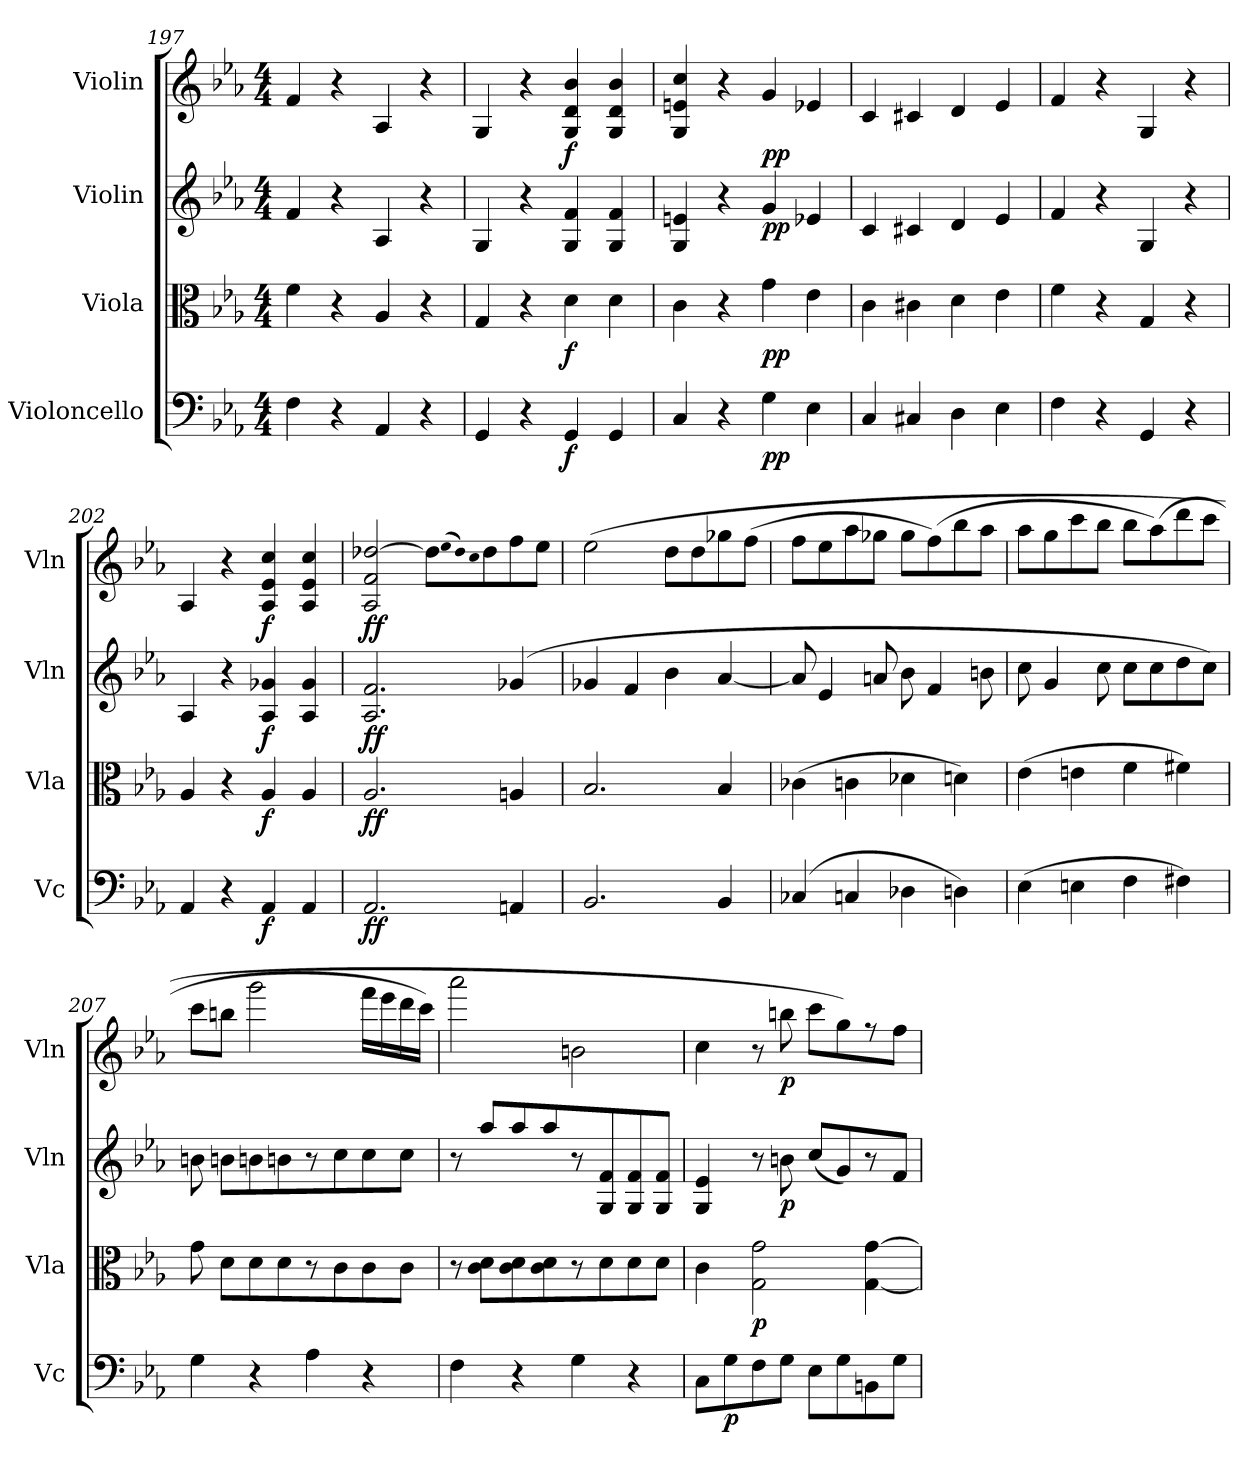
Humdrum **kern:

**kern	**dynam	**kern	**dynam	**kern	**dynam	**kern	**dynam
*part4	*part4	*part3	*part3	*part2	*part2	*part1	*part1
*staff4	*staff4	*staff3	*staff3	*staff2	*staff2	*staff1	*staff1
*I"Violoncello	*	*I"Viola	*	*I"Violin	*	*I"Violin	*
*I'Vc	*	*I'Vla	*	*I'Vln	*	*I'Vln	*
*clefF4	*	*clefC3	*	*clefG2	*	*clefG2	*
*k[b-e-a-]	*	*k[b-e-a-]	*	*k[b-e-a-]	*	*k[b-e-a-]	*
*c:	*	*c:	*	*c:	*	*c:	*
*M4/4	*	*M4/4	*	*M4/4	*	*M4/4	*
=197	=197	=197	=197	=197	=197	=197	=197
4F\	.	4f\	.	4f/	.	4f/	.
4r	.	4r	.	4r	.	4r	.
4AA-/	.	4A-/	.	4A-/	.	4A-/	.
4r	.	4r	.	4r	.	4r	.
=198	=198	=198	=198	=198	=198	=198	=198
4GG/	.	4G/	.	4G/	.	4G/	.
4r	.	4r	.	4r	.	4r	.
4GG/	f	4d\	f	4G/ 4f/	.	4G/ 4d/ 4b-/	f
4GG/	.	4d\	.	4G/ 4f/	.	4G/ 4d/ 4b-/	.
=199	=199	=199	=199	=199	=199	=199	=199
4C/	.	4c\	.	4G/ 4en/	.	4G/ 4en/ 4cc/	.
4r	.	4r	.	4r	.	4r	.
4G\	pp	4g\	pp	4g/	pp	4g/	pp
4E-\	.	4e-\	.	4e-X/	.	4e-X/	.
=200	=200	=200	=200	=200	=200	=200	=200
4C/	.	4c\	.	4c/	.	4c/	.
4C#X/	.	4c#X\	.	4c#X/	.	4c#X/	.
4D\	.	4d\	.	4d/	.	4d/	.
4E-\	.	4e-\	.	4e-/	.	4e-/	.
=201	=201	=201	=201	=201	=201	=201	=201
4F\	.	4f\	.	4f/	.	4f/	.
4r	.	4r	.	4r	.	4r	.
4GG/	.	4G/	.	4G/	.	4G/	.
4r	.	4r	.	4r	.	4r	.
=202	=202	=202	=202	=202	=202	=202	=202
4AA-/	.	4A-/	.	4A-/	.	4A-/	.
4r	.	4r	.	4r	.	4r	.
4AA-/	f	4A-/	f	4A-/ 4g-X/	f	4A-/ 4e-/ 4cc/	f
4AA-/	.	4A-/	.	4A-/ 4g-/	.	4A-/ 4e-/ 4cc/	.
=203	=203	=203	=203	=203	=203	=203	=203
2.AA-/	ff	2.A-/	ff	2.A-/ 2.f/	ff	2A-/ 2f/ [2dd-X/	ff
.	.	.	.	.	.	8dd-\L]	.
.	.	.	.	.	.	(qee-	.
.	.	.	.	.	.	qdd-)	.
.	.	.	.	.	.	qcc	.
.	.	.	.	.	.	8dd-\	.
4AAn/	.	4An/	.	(4g-X/	.	8ff\	.
.	.	.	.	.	.	8ee-\J	.
=204	=204	=204	=204	=204	=204	=204	=204
2.BB-/	.	2.B-/	.	4g-X/	.	(2ee-\	.
.	.	.	.	4f/	.	.	.
.	.	.	.	4b-\	.	8dd\L	.
.	.	.	.	.	.	8dd\	.
4BB-/	.	4B-/	.	[4a-/	.	8gg-X\	.
.	.	.	.	.	.	(8ff\J	.
=205	=205	=205	=205	=205	=205	=205	=205
(4C-X/	.	(4c-X\	.	8a-/]	.	8ff\L	.
.	.	.	.	4e-/	.	8ee-\	.
4Cn/	.	4cn\	.	.	.	8aa-\	.
.	.	.	.	8an/	.	8gg-X\J	.
4D-X\	.	4d-X\	.	8b-\	.	8gg-\L	.
.	.	.	.	4f/	.	(8ff\)	.
4Dn\)	.	4dn\)	.	.	.	8bb-\	.
.	.	.	.	8bn\	.	8aa-\J	.
=206	=206	=206	=206	=206	=206	=206	=206
(4E-\	.	(4e-\	.	8cc\	.	8aa-\L	.
.	.	.	.	4g/	.	8gg\	.
4En\	.	4en\	.	.	.	8ccc\	.
.	.	.	.	8cc\	.	8bb-\J	.
4F\	.	4f\	.	8cc\L	.	8bb-\L	.
.	.	.	.	8cc\	.	(8aa-\)	.
4F#X\)	.	4f#X\)	.	8dd\	.	8ddd\	.
.	.	.	.	8cc\J)	.	8ccc\J	.
=207	=207	=207	=207	=207	=207	=207	=207
4G\	.	8g\	.	8bn\	.	8ccc\L	.
.	.	8d\L	.	8bn\L	.	8bbn\J	.
4r	.	8d\	.	8bn\	.	2ggg\	.
.	.	8d\	.	8bn\	.	.	.
4A-\	.	8r	.	8r	.	.	.
.	.	8c\	.	8cc\	.	.	.
4r	.	8c\	.	8cc\	.	16fff\LL	.
.	.	.	.	.	.	16eee-\	.
.	.	8c\J	.	8cc\J	.	16ddd\	.
.	.	.	.	.	.	16ccc\JJ)	.
=208	=208	=208	=208	=208	=208	=208	=208
4F\	.	8r	.	8r	.	2aaa-\	.
.	.	8c\ 8d\L	.	8aa-/L	.	.	.
4r	.	8c\ 8d\	.	8aa-/	.	.	.
.	.	8c\ 8d\	.	8aa-/	.	.	.
4G\	.	8r	.	8r	.	2bn\	.
.	.	8d\	.	8G/ 8f/	.	.	.
4r	.	8d\	.	8G/ 8f/	.	.	.
.	.	8d\J	.	8G/ 8f/J	.	.	.
=209	=209	=209	=209	=209	=209	=209	=209
8C\L	.	4c\	.	4G/ 4e-/	.	4cc\	.
8G\	p	.	.	.	.	.	.
8F\	.	2G\ 2g\	p	8r	.	8r	.
8G\J	.	.	.	8bn\	p	8bbn\	p
8E-\L	.	.	.	(8cc/L	.	8ccc\L	.
8G\	.	.	.	8g/)	.	8gg\)	.
8BBn\	.	[4G\ [4g\	.	8r	.	8r	.
8G\J	.	.	.	8f/J	.	8ff\J	.
=	=	=	=	=	=	=	=
*-	*-	*-	*-	*-	*-	*-	*-
